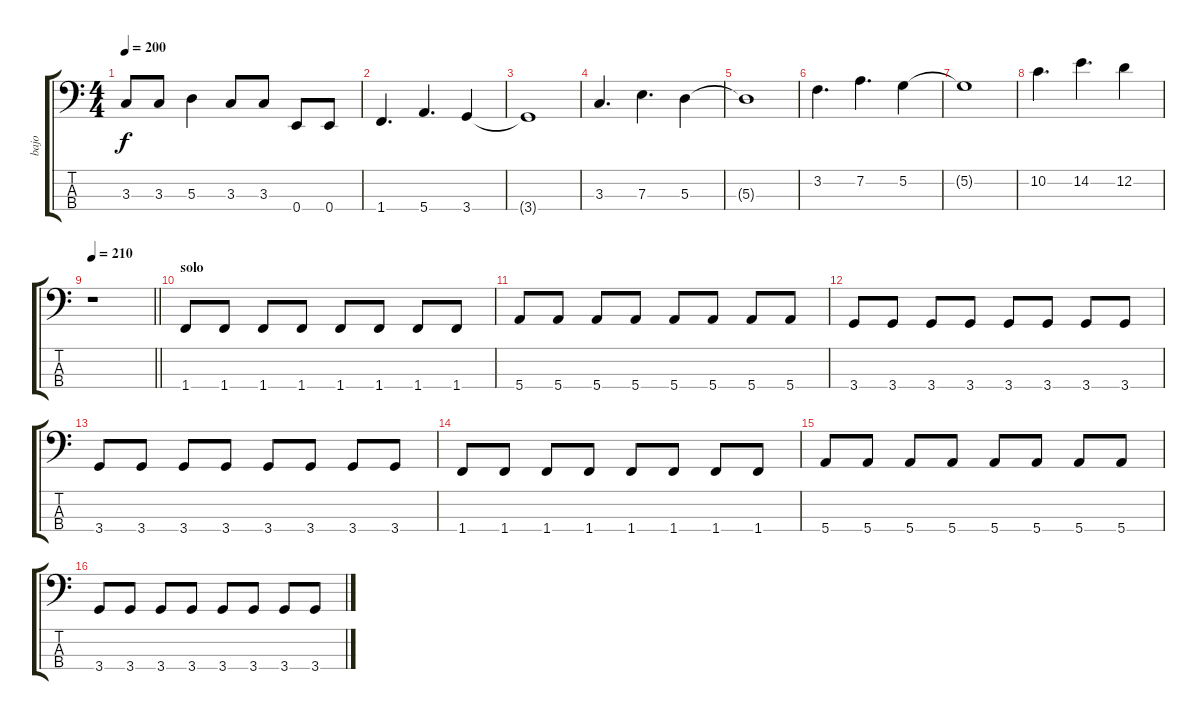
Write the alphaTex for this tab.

\track ("bajo" "bajo") {instrument electricbassfinger}
\staff {score tabs}
\tuning (G2 D2 A1 E1) {hide}
\ts (4 4)
\tempo 200
\clef f4
\ks c
3.3{t}.8{dy f} 3.3.8 5.3.4 3.3.8 3.3.8 0.4.8 0.4.8 |
1.4.4{d} 5.4.4{d} 3.4.4 |
3.4{t}.1 |
3.3.4{d} 7.3.4{d} 5.3.4 |
5.3{t}.1 |
3.2.4{d} 7.2.4{d} 5.2.4 |
5.2{t}.1 |
10.2.4{d} 14.2.4{d} 12.2.4 |
\tempo 210
\barLineRight lightlight
r.1 |
\section ("" "solo")
1.4.8 1.4.8 1.4.8 1.4.8 1.4.8 1.4.8 1.4.8 1.4.8 |
5.4.8 5.4.8 5.4.8 5.4.8 5.4.8 5.4.8 5.4.8 5.4.8 |
3.4.8 3.4.8 3.4.8 3.4.8 3.4.8 3.4.8 3.4.8 3.4.8 |
3.4.8 3.4.8 3.4.8 3.4.8 3.4.8 3.4.8 3.4.8 3.4.8 |
1.4.8 1.4.8 1.4.8 1.4.8 1.4.8 1.4.8 1.4.8 1.4.8 |
5.4.8 5.4.8 5.4.8 5.4.8 5.4.8 5.4.8 5.4.8 5.4.8 |
3.4.8 3.4.8 3.4.8 3.4.8 3.4.8 3.4.8 3.4.8 3.4.8
